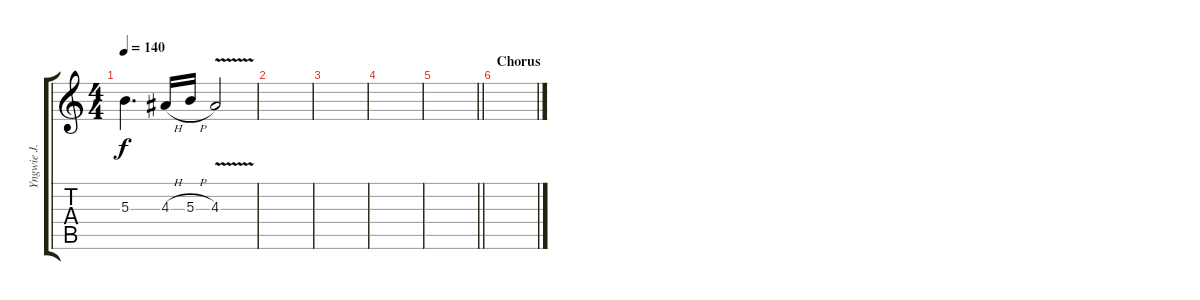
\track ("Yngwie J. Malmsteen" "Yngwie J. ") {instrument overdrivenguitar}
\staff {score tabs}
\tuning (Eb4 Bb3 Gb3 Db3 Ab2 Eb2) {hide}
\ts (4 4)
\tempo 140
\clef g2
\ks c
5.3{t}.4{d dy f} 4.3{h}.16 5.3{h}.16 4.3{v}.2 |
|
|
|
\barLineRight lightlight
|
\section ("" "Chorus")
